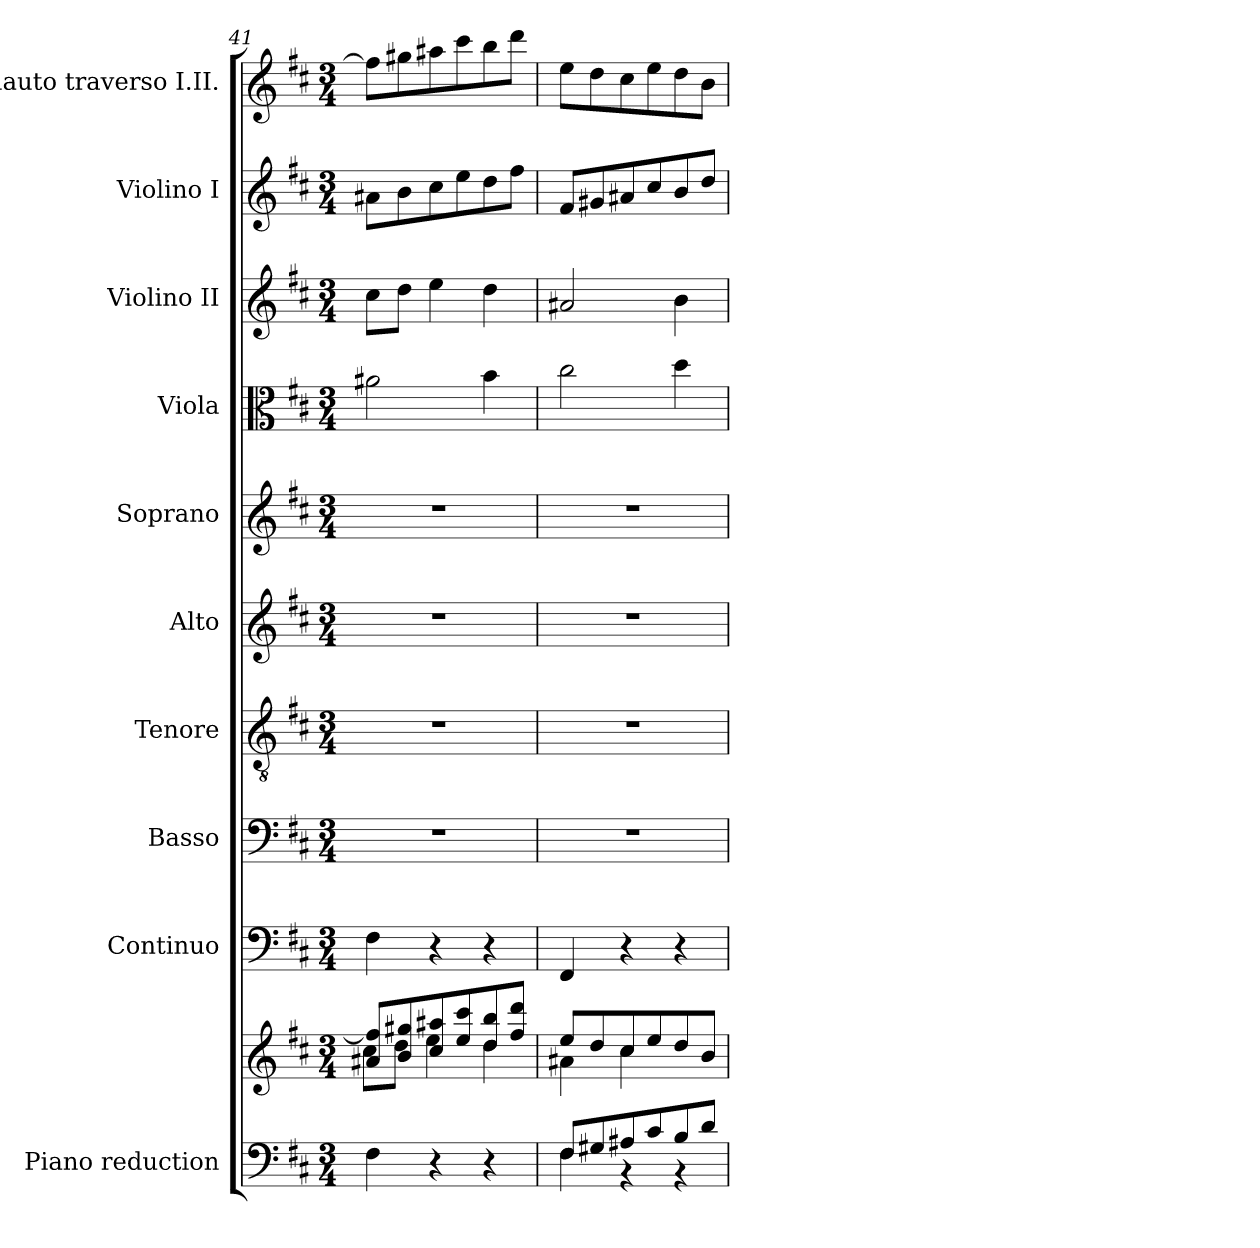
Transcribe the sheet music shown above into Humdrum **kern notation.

**kern	**kern	**kern	**kern	**kern	**kern	**kern	**kern	**kern	**kern	**kern
*part10	*part10	*part9	*part8	*part7	*part6	*part5	*part4	*part3	*part2	*part1
*staff11	*staff10	*staff9	*staff8	*staff7	*staff6	*staff5	*staff4	*staff3	*staff2	*staff1
*I"Piano reduction	*	*I"Continuo	*I"Basso	*I"Tenore	*I"Alto	*I"Soprano	*I"Viola	*I"Violino II	*I"Violino I	*I"Flauto traverso I.II.
*I'Pno	*	*	*	*	*	*	*I'Vla	*I'Vln	*I'Vln	*I'Fl
*clefF4	*clefG2	*clefF4	*clefF4	*clefGv2	*clefG2	*clefG2	*clefC3	*clefG2	*clefG2	*clefG2
*k[f#c#]	*k[f#c#]	*k[f#c#]	*k[f#c#]	*k[f#c#]	*k[f#c#]	*k[f#c#]	*k[f#c#]	*k[f#c#]	*k[f#c#]	*k[f#c#]
*M3/4	*M3/4	*M3/4	*M3/4	*M3/4	*M3/4	*M3/4	*M3/4	*M3/4	*M3/4	*M3/4
=41	=41	=41	=41	=41	=41	=41	=41	=41	=41	=41
*	*^	*	*	*	*	*	*	*	*	*
4F#\	8a#X/ 8ff#/]L	8cc#\L	4F#\	2.r	2.r	2.r	2.r	2a#X\	8cc#\L	8a#X\L	8ff#\L]
.	8b/ 8gg#X/	8dd\J	.	.	.	.	.	.	8dd\J	8b\	8gg#X\
4r	8cc#/ 8aa#X/	4ee\	4r	.	.	.	.	.	4ee\	8cc#\	8aa#X\
.	8ee/ 8ccc#/	.	.	.	.	.	.	.	.	8ee\	8ccc#\
4r	8dd/ 8bb/	4dd\	4r	.	.	.	.	4b\	4dd\	8dd\	8bb\
.	8ff#/ 8ddd/J	.	.	.	.	.	.	.	.	8ff#\J	8ddd\J
=42	=42	=42	=42	=42	=42	=42	=42	=42	=42	=42	=42
*^	*	*	*	*	*	*	*	*	*	*	*
8F#/L	4F#\	8ee/L	4a#X\	4FF#/	2.r	2.r	2.r	2.r	2cc#\	2a#X/	8f#/L	8ee\L
8G#X/	.	8dd/	.	.	.	.	.	.	.	.	8g#X/	8dd\
8A#X/	4r	8cc#/	4cc#\	4r	.	.	.	.	.	.	8a#X/	8cc#\
8c#/	.	8ee/	.	.	.	.	.	.	.	.	8cc#/	8ee\
8B/	4r	8dd/	4ryy	4r	.	.	.	.	4dd\	4b\	8b/	8dd\
8d/J	.	8b/J	.	.	.	.	.	.	.	.	8dd/J	8b\J
*v	*v	*	*	*	*	*	*	*	*	*	*	*
*	*v	*v	*	*	*	*	*	*	*	*	*
=	=	=	=	=	=	=	=	=	=	=
*-	*-	*-	*-	*-	*-	*-	*-	*-	*-	*-
